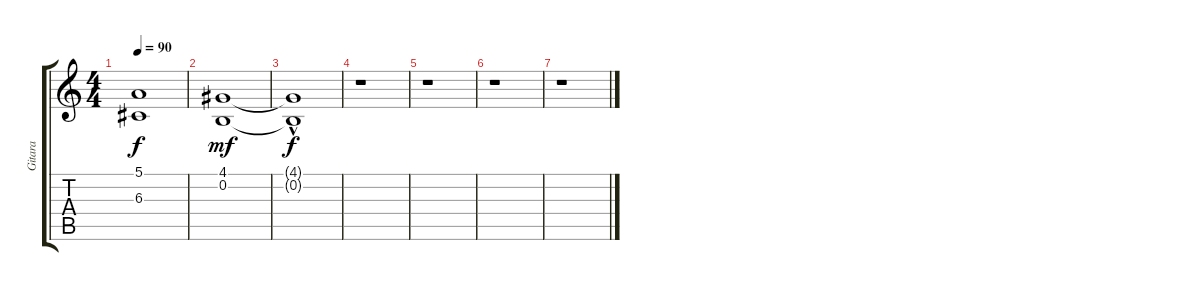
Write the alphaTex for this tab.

\track ("Gitara" "Gitara") {instrument stringensemble2}
\staff {score tabs}
\tuning (E4 B3 G3 D3 A2 E2) {hide}
\ts (4 4)
\tempo 90
\clef g2
\ks c
(5.1{t} 6.3{t}).1{dy f} |
(4.1 0.2).1{dy mf} |
(4.1{t} 0.2{hac t}).1{dy f} |
r.1 |
r.1 |
r.1 |
r.1
